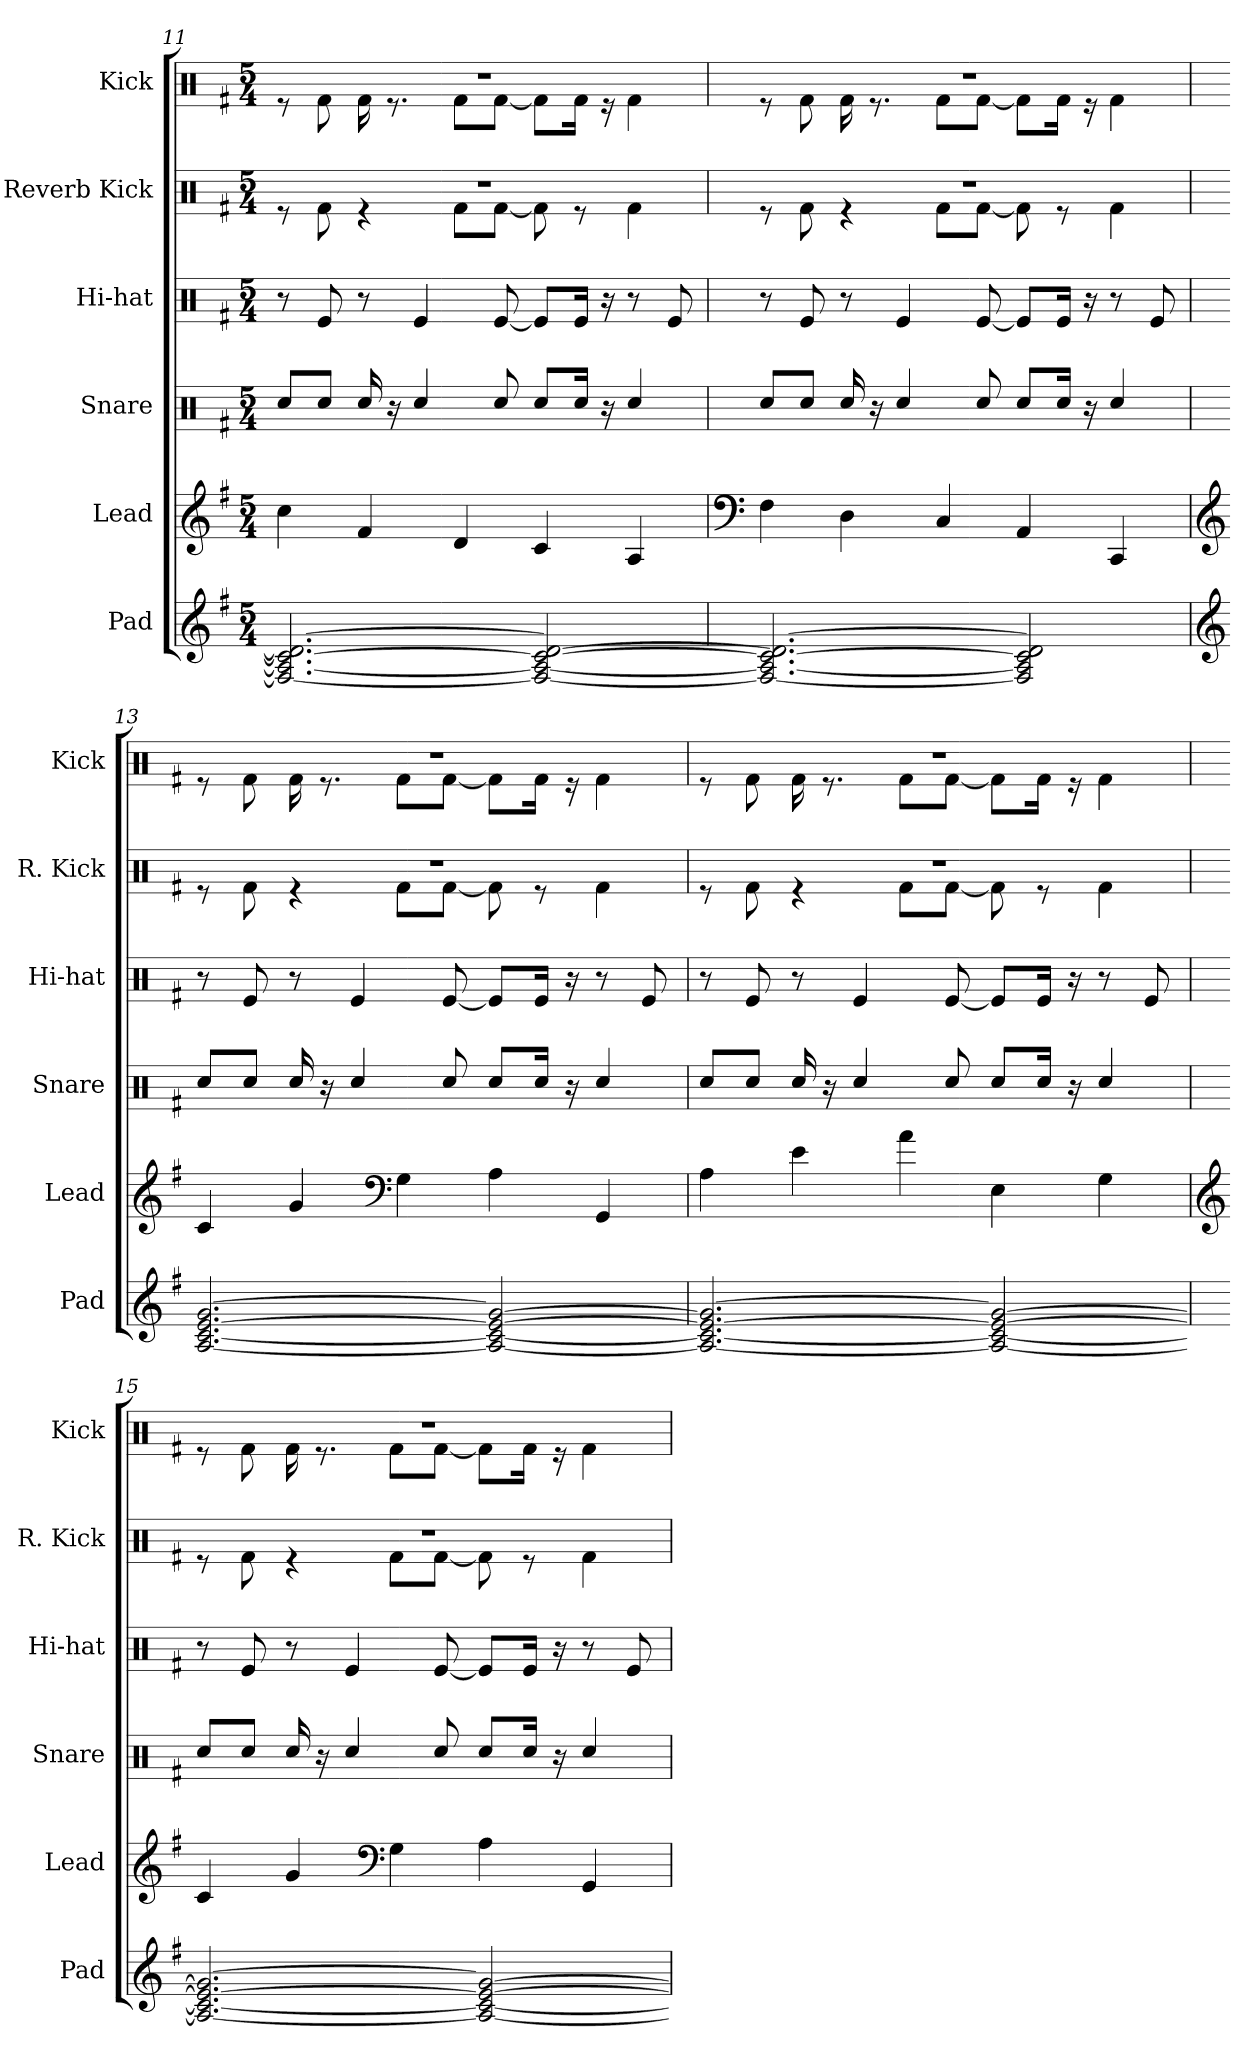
**kern	**kern	**kern	**kern	**kern	**kern
*part6	*part5	*part4	*part3	*part2	*part1
*staff6	*staff5	*staff4	*staff3	*staff2	*staff1
*I"Pad	*I"Lead	*I"Snare	*I"Hi-hat	*I"Reverb Kick	*I"Kick
*I'Pad	*I'Lead	*I'Snare	*I'Hi-hat	*I'R. Kick	*I'Kick
!!LO:LB:g=z
*clefG2	*clefG2	*clefX	*clefX	*clefX	*clefX
*k[f#]	*k[f#]	*k[f#]	*k[f#]	*k[f#]	*k[f#]
*M5/4	*M5/4	*M5/4	*M5/4	*M5/4	*M5/4
=11	=11	=11	=11	=11	=11
*	*	*	*	*^	*^
2.F#/_ 2.A/_ 2.c/_ 2.d/_	4cc\	8Rcc/L	8r	4%5r	8r	4%5r	8r
.	.	8Rcc/J	8Re/	.	8Rf\	.	8Rf\
.	4f#/	16Rcc/	8r	.	4r	.	16Rf\
.	.	16r	.	.	.	.	8.r
.	.	4Rcc/	4Re/	.	.	.	.
.	4d/	.	.	.	8Rf\L	.	8Rf\L
.	.	8Rcc/	[8Re/	.	[8Rf\J	.	[8Rf\J
2F#/_ 2A/_ 2c/_ 2d/_	4c/	8Rcc/L	8Re/L]	.	8Rf\]	.	8Rf\L]
.	.	16Rcc/Jk	16Re/Jk	.	8r	.	16Rf\Jk
.	.	16r	16r	.	.	.	16r
.	4A/	4Rcc/	8r	.	4Rf\	.	4Rf\
.	.	.	8Re/	.	.	.	.
=12	=12	=12	=12	=12	=12	=12	=12
*	*clefF4	*	*	*	*	*	*
2.F#/_ 2.A/_ 2.c/_ 2.d/_	4F#\	8Rcc/L	8r	4%5r	8r	4%5r	8r
.	.	8Rcc/J	8Re/	.	8Rf\	.	8Rf\
.	4D\	16Rcc/	8r	.	4r	.	16Rf\
.	.	16r	.	.	.	.	8.r
.	.	4Rcc/	4Re/	.	.	.	.
.	4C/	.	.	.	8Rf\L	.	8Rf\L
.	.	8Rcc/	[8Re/	.	[8Rf\J	.	[8Rf\J
2F#/] 2A/] 2c/] 2d/]	4AA/	8Rcc/L	8Re/L]	.	8Rf\]	.	8Rf\L]
.	.	16Rcc/Jk	16Re/Jk	.	8r	.	16Rf\Jk
.	.	16r	16r	.	.	.	16r
.	4CC/	4Rcc/	8r	.	4Rf\	.	4Rf\
.	.	.	8Re/	.	.	.	.
!!LO:PB:g=z	!!
=13	=13	=13	=13	=13	=13	=13	=13
*clefG2	*clefG2	*	*	*	*	*	*
[2.A/ [2.c/ [2.e/ [2.g/	4c/	8Rcc/L	8r	4%5r	8r	4%5r	8r
.	.	8Rcc/J	8Re/	.	8Rf\	.	8Rf\
.	4g/	16Rcc/	8r	.	4r	.	16Rf\
.	.	16r	.	.	.	.	8.r
.	.	4Rcc/	4Re/	.	.	.	.
*	*clefF4	*	*	*	*	*	*
.	4G\	.	.	.	8Rf\L	.	8Rf\L
.	.	8Rcc/	[8Re/	.	[8Rf\J	.	[8Rf\J
2A/_ 2c/_ 2e/_ 2g/_	4A\	8Rcc/L	8Re/L]	.	8Rf\]	.	8Rf\L]
.	.	16Rcc/Jk	16Re/Jk	.	8r	.	16Rf\Jk
.	.	16r	16r	.	.	.	16r
.	4GG/	4Rcc/	8r	.	4Rf\	.	4Rf\
.	.	.	8Re/	.	.	.	.
=14	=14	=14	=14	=14	=14	=14	=14
2.A/_ 2.c/_ 2.e/_ 2.g/_	4A\	8Rcc/L	8r	4%5r	8r	4%5r	8r
.	.	8Rcc/J	8Re/	.	8Rf\	.	8Rf\
.	4e\	16Rcc/	8r	.	4r	.	16Rf\
.	.	16r	.	.	.	.	8.r
.	.	4Rcc/	4Re/	.	.	.	.
.	4a\	.	.	.	8Rf\L	.	8Rf\L
.	.	8Rcc/	[8Re/	.	[8Rf\J	.	[8Rf\J
2A/_ 2c/_ 2e/_ 2g/_	4E\	8Rcc/L	8Re/L]	.	8Rf\]	.	8Rf\L]
.	.	16Rcc/Jk	16Re/Jk	.	8r	.	16Rf\Jk
.	.	16r	16r	.	.	.	16r
.	4G\	4Rcc/	8r	.	4Rf\	.	4Rf\
.	.	.	8Re/	.	.	.	.
!!LO:LB:g=z	!!
=15	=15	=15	=15	=15	=15	=15	=15
*	*clefG2	*	*	*	*	*	*
2.A/_ 2.c/_ 2.e/_ 2.g/_	4c/	8Rcc/L	8r	4%5r	8r	4%5r	8r
.	.	8Rcc/J	8Re/	.	8Rf\	.	8Rf\
.	4g/	16Rcc/	8r	.	4r	.	16Rf\
.	.	16r	.	.	.	.	8.r
.	.	4Rcc/	4Re/	.	.	.	.
*	*clefF4	*	*	*	*	*	*
.	4G\	.	.	.	8Rf\L	.	8Rf\L
.	.	8Rcc/	[8Re/	.	[8Rf\J	.	[8Rf\J
2A/_ 2c/_ 2e/_ 2g/_	4A\	8Rcc/L	8Re/L]	.	8Rf\]	.	8Rf\L]
.	.	16Rcc/Jk	16Re/Jk	.	8r	.	16Rf\Jk
.	.	16r	16r	.	.	.	16r
.	4GG/	4Rcc/	8r	.	4Rf\	.	4Rf\
.	.	.	8Re/	.	.	.	.
*	*	*	*	*v	*v	*	*
*	*	*	*	*	*v	*v
=	=	=	=	=	=
*-	*-	*-	*-	*-	*-
